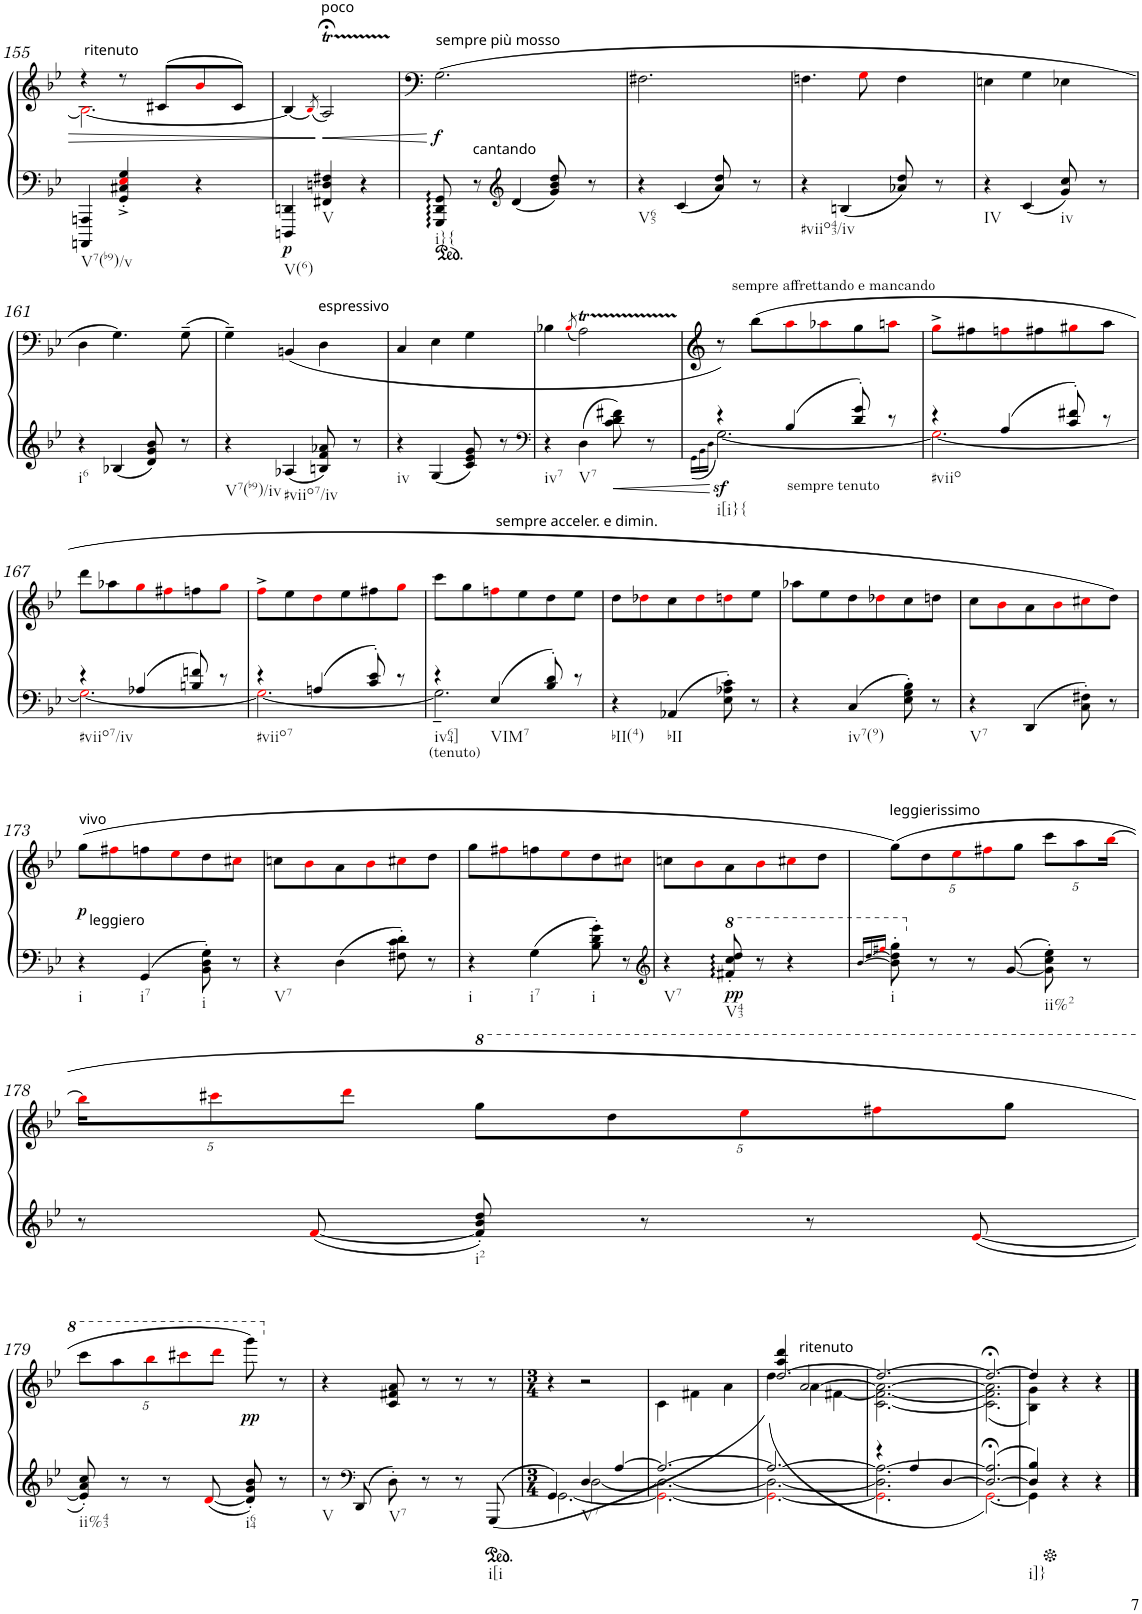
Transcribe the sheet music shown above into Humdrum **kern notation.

**kern	**kern	**dynam
*part1	*part1	*part1
*staff2	*staff1	*staff1/2
*I"Klavier	*	*
*I'Klav.	*	*
!!LO:PB:g=z
*clefF4	*clefG2	*
*k[b-e-]	*k[b-e-]	*
*B-:	*B-:	*
*M3/4	*M3/4	*
=155	=155	=155
*	*^	*
!	!LO:TX:a:t=ritenuto	!	!
!LO:TX:b:t=V7(b9)/v	!	!	!
4AAAAn/ 4AAAn/	4r	2.B-i\_	.
4GG/'^ 4C#X/'^ 4E-i/'^ 4G/'^	8r	.	.
.	(8c#X/L	.	.
4r	8b-i/	.	.
.	8c#/J)	.	.
*	*v	*v	*
=156	=156	=156
!LO:TX:b:t=V(6)	!	!
!	!	!LO:DY:b=2
4DDDn/ 4DDn/	4B-/_	p
.	(8qB-i/]	.
!	!LO:TX:a:t=poco	!
!LO:TX:b:t=V	!	!
4FF#X/ 4Dn/ 4F#X/	2A;<t/)	.
4r	.	.
=157	=157	=157
!	!LO:TX:a:t=sempre più mosso	!
!LO:TX:b:t=i}{	!	!
!	!	!LO:DY:b
8GGG/ 8DD/ 8GG/	(2.G\	f
!LO:TX:a:t=cantando	!	!
8r	.	.
*clefG2	*	*
4d/	.	.
8g/ 8b-/ 8dd/	.	.
8r	.	.
=158	=158	=158
!LO:TX:b:t=V65	!	!
4r	2.F#X\	.
4c/	.	.
8a/ 8dd/	.	.
8r	.	.
=159	=159	=159
!LO:TX:b:t=#viio43/iv	!	!
4r	4.Fn\	.
4Bn/	.	.
.	8Gi\	.
8a-X/ 8dd/	4F\	.
8r	.	.
=160	=160	=160
!LO:TX:b:t=IV	!	!
4r	4En\	.
4c/	4G\	.
!LO:TX:b:t=iv	!	!
8g/ 8cc/	4E-X\	.
8r	.	.
!!LO:LB:g=z
=161	=161	=161
!LO:TX:b:t=i6	!	!
4r	4D\	.
4B-X/	4.G\)	.
8d/ 8g/ 8b-/	.	.
8r	(8G~\	.
=162	=162	=162
!LO:TX:b:t=V7(b9)/iv	!	!
4r	4G~\)	.
!LO:TX:b:t=#viio7/iv	!	!
4A-X/	(4BBn/	.
!	!LO:TX:a:t=espressivo	!
8Bn/ 8f/ 8a-X/	4D\	.
8r	.	.
=163	=163	=163
!LO:TX:b:t=iv	!	!
4r	4C/	.
4G/	4E-\	.
8c/ 8e-/ 8g/	4G\	.
8r	.	.
=164	=164	=164
*clefF4	*	*
!LO:TX:b:t=iv7	!	!
4r	4B-X\	.
.	(8qB-i/	.
!LO:TX:b:t=V7	!	!
4D\	2At\)	.
8c\ 8d\ 8f#X\	.	.
8r	.	.
=165	=165	=165
*^	*	*
.	16qGG\LL	.	.
.	16qBB-\	.	.
.	16qD\JJ	.	.
!LO:TX:b:t=i[i}{	!	!	!
!	!	!	!LO:DY:b=2
4r	[2.G\	8r)	sf
!	!	!LO:TX:a:t=sempre affrettando e mancando	!
.	.	(8bb-\L	.
!LO:TX:b:t=sempre tenuto	!	!	!
4B-/	.	8aai\	.
.	.	8aa-Xi\	.
8d/' 8g/'	.	8gg\	.
8r	.	8aani\J	.
=166	=166	=166	=166
!LO:TX:b:t=#viio	!	!	!
4r	2.Gi\_	8gg^i\L	.
.	.	8ff#X\	.
4A/	.	8ffni\	.
.	.	8ff#X\	.
8c/' 8f#X/'	.	8gg#Xi\	.
8r	.	8aa\J	.
!!LO:LB:g=z
=167	=167	=167	=167
!LO:TX:b:t=#viio7/iv	!	!	!
4r	2.Gi\_	8ddd\L	.
.	.	8aa-X\	.
4A-X/	.	8ggi\	.
.	.	8ff#Xi\	.
8Bn/ 8fn/	.	8ffn\	.
8r	.	8ggi\J	.
=168	=168	=168	=168
!LO:TX:b:t=#viio7	!	!	!
4r	2.Gi\_	8ff^i\L	.
.	.	8ee-\	.
4An/	.	8ddi\	.
.	.	8ee-\	.
8c/' 8e-/'	.	8ff#X\	.
8r	.	8ggi\J	.
=169	=169	=169	=169
!LO:TX:b:t=(tenuto)	!	!	!
!LO:TX:b:t=iv64]	!	!	!
4r	2.G~\]	8ccc\L	.
.	.	8gg\	.
!	!	!LO:TX:a:t=sempre acceler. e dimin.	!
!LO:TX:b:t=VIM7	!	!	!
4E-/	.	8ffni\	.
.	.	8ee-\	.
8B-/' 8d/'	.	8dd\	.
8r	.	8ee-\J	.
*v	*v	*	*
=170	=170	=170
!LO:TX:b:t=bII(4)	!	!
4r	8dd\L	.
.	8dd-Xi\	.
!LO:TX:b:t=bII	!	!
4AA-X/	8cc\	.
.	8dd-i\	.
8E-\' 8A-X\' 8c\'	8ddni\	.
8r	8ee-\J	.
=171	=171	=171
4r	8aa-X\L	.
.	8ee-\	.
!LO:TX:b:t=iv7(9)	!	!
4C/	8dd\	.
.	8dd-Xi\	.
8E-\' 8G\' 8B-\'	8cc\	.
8r	8ddn\J	.
=172	=172	=172
!LO:TX:b:t=V7	!	!
4r	8cc\L	.
.	8b-i\	.
4DD/	8a\	.
.	8b-i\	.
8C\' 8F#X\'	8cc#Xi\	.
8r	8dd\J)	.
!!LO:LB:g=z
=173	=173	=173
!	!LO:TX:a:t=vivo	!
!LO:TX:a:t=leggiero	!	!
!LO:TX:b:t=i	!	!
!	!	!LO:DY:b
4r	(8gg\L	p
.	8ff#Xi\	.
!LO:TX:b:t=i7	!	!
4GG/	8ffn\	.
.	8ee-i\	.
!LO:TX:b:t=i	!	!
8BB-\' 8D\' 8G\'	8dd\	.
8r	8cc#Xi\J	.
=174	=174	=174
!LO:TX:b:t=V7	!	!
4r	8ccn\L	.
.	8b-i\	.
4D\	8a\	.
.	8b-i\	.
8F#X\' 8c\' 8d\'	8cc#Xi\	.
8r	8dd\J	.
=175	=175	=175
!LO:TX:b:t=i	!	!
4r	8gg\L	.
.	8ff#Xi\	.
!LO:TX:b:t=i7	!	!
4G\	8ffn\	.
.	8ee-i\	.
!LO:TX:b:t=i	!	!
8B-\' 8d\' 8g\'	8dd\	.
8r	8cc#Xi\J	.
=176	=176	=176
*clefG2	*	*
!LO:TX:b:t=V7	!	!
4r	8ccn\L	.
.	8b-i\	.
!LO:TX:b:t=V43	!	!
!	!	!LO:DY:b=2
8ff#X/' 8ccc/' 8ddd/'	8a\	pp
8r	8b-i\	.
4r	8cc#Xi\	.
.	8dd\J	.
=177	=177	=177
[16qbb-/LL	.	.
[16qddd/	.	.
16qfff#Xi/JJ	.	.
*	*Xbrackettup	*
!	!LO:TX:a:t=leggierissimo	!
!LO:TX:b:t=i	!	!
8bb-\]' 8ddd\]' 8ggg\'	(10gg\L)	.
.	10dd\	.
8r	.	.
.	10ee-i\	.
8r	.	.
.	10ff#Xi\	.
[<8g/	.	.
.	10gg\J	.
!LO:TX:b:t=ii%2	!	!
8g\]' 8cc\' 8ee-\'	10ccc\L	.
.	10aa\	.
8r	.	.
.	[20bb-i\Jk	.
!!LO:LB:g=z
=178	=178	=178
8r	20bb-i\KL]	.
.	10ccc#Xi\	.
[8fi/	.	.
.	10dddi\J	.
!LO:TX:b:t=i2	!	!
8f/]' 8b-/' 8dd/'	10ggg\L	.
.	10ddd\	.
8r	.	.
.	10eee-i\	.
8r	.	.
.	10fff#Xi\	.
[8e-i/	.	.
.	10ggg\J	.
!!LO:LB:g=z
=179	=179	=179
!LO:TX:b:t=ii%43	!	!
8e-/]' 8a/' 8cc/'	10cccc\L	.
.	10aaa\	.
8r	.	.
.	10bbb-i\	.
8r	.	.
.	10cccc#Xi\	.
[8di/	.	.
.	10ddddi\J	.
!LO:TX:b:t=i64	!	!
!	!	!LO:DY:b
8d/]' 8g/' 8b-/'	8gggg\)	pp
8r	8r	.
=180	=180	=180
!LO:TX:b:t=V	!	!
8r	4r	.
*clefF4	*	*
8DD/	.	.
!LO:TX:b:t=V7	!	!
8D'\	8c/ 8f#X/ 8a/	.
8r	8r	.
8r	8r	.
!LO:TX:b:t=i[i	!	!
(8GGG/	8r	.
=181	=181	=181
*M3/4	*M3/4	*
*^	*	*
*	*^	*	*
4GG/	[2.GG\	4ryy	4r	.
!LO:TX:b:t=V7	!	!	!	!
4D/	.	[2D\	2r	.
[4A/	.	.	.	.
*	*v	*v	*	*
=182	=182	=182	=182
2.A/_	2.GGi\_ 2.D\_	4c\	.
.	.	4f#X\	.
.	.	4a\	.
=183	=183	=183	=183
*	*	*^	*
*	*	*	*^	*
*	*	*	*	*^	*
2.A/_	2.GGi\_ 2.D\_	4aa/ 4ddd/	(4dd\)	[>2.dd/	4ryy	.
!	!	!LO:TX:a:t=ritenuto	!	!	!	!
.	.	2ryy	4a\	.	[>2a/	.
.	.	.	[<4f#X\	.	.	.
*	*	*	*v	*v	*v	*
=184	=184	=184	=184	=184
4r	2.GGi\] 2.D\] 2.A\_	2.dd/_	[<2.c\ 2.f#\_ 2.a\_	.
4A/	.	.	.	.
[4D/	.	.	.	.
=185	=185	=185	=185	=185
2.D/_;< 2.A/];<	[2.GGi\)	2.dd;</_	(2.c\] 2.f#\] 2.a\]	.
=186	=186	=186	=186	=186
!LO:TX:b:t=i]}	!	!	!	!
4D/] 4B-/	4GG\]	4dd/]	4B-\ 4g\)	.
4r	2ryy	4r	2ryy	.
4r	.	4r	.	.
*v	*v	*	*	*
*	*v	*v	*
==	==	==
*-	*-	*-
